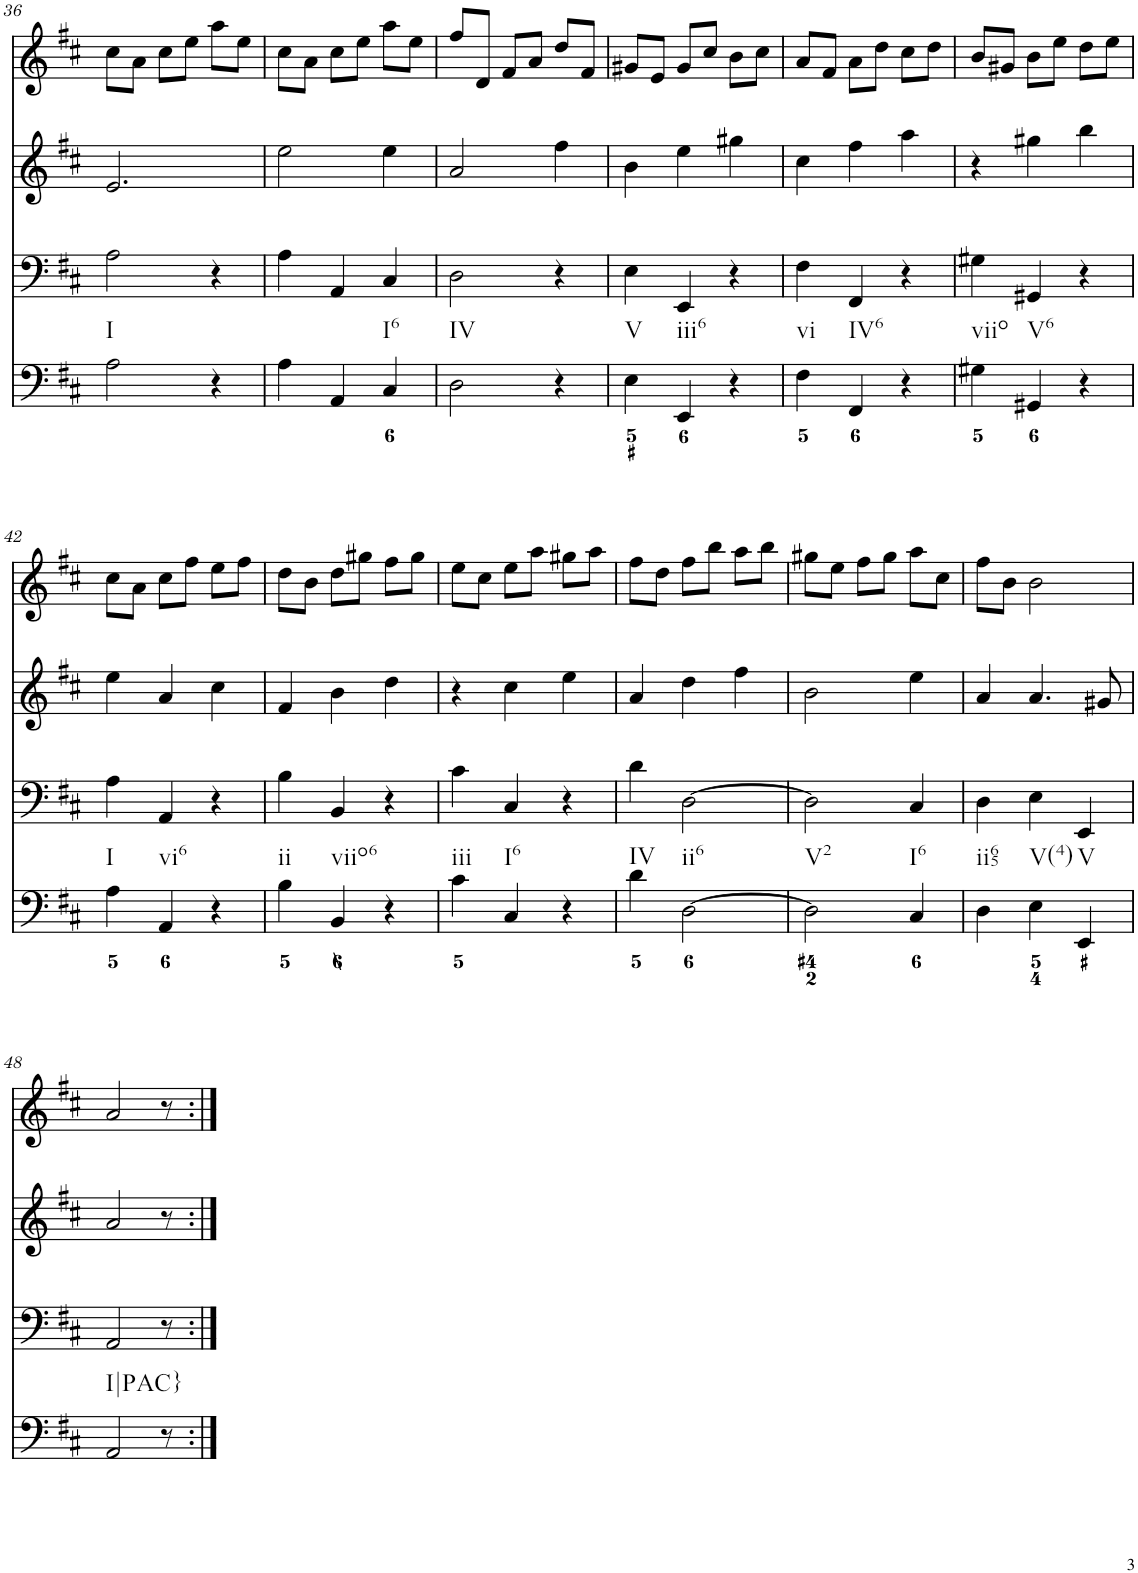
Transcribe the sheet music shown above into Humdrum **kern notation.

**kern	**kern	**kern	**kern
*part4	*part3	*part2	*part1
*staff4	*staff3	*staff2	*staff1
*I"Piano	*I"Piano	*I"Piano	*I"Piano
*I'Pno	*I'Pno	*I'Pno	*I'Pno
!!LO:PB:g=z
*clefF4	*clefF4	*clefG2	*clefG2
*k[f#c#]	*k[f#c#]	*k[f#c#]	*k[f#c#]
*D:	*D:	*D:	*D:
*M3/4	*M3/4	*M3/4	*M3/4
=36	=36	=36	=36
!LO:TX:b:t=I	!	!	!
2A\	2A\	2.e/	8cc#\L
.	.	.	8a\J
.	.	.	8cc#\L
.	.	.	8ee\J
4r	4r	.	8aa\L
.	.	.	8ee\J
=37	=37	=37	=37
4A\	4A\	2ee\	8cc#\L
.	.	.	8a\J
4AA/	4AA/	.	8cc#\L
.	.	.	8ee\J
!LO:TX:b:t=I6	!	!	!
4C#/	4C#/	4ee\	8aa\L
.	.	.	8ee\J
=38	=38	=38	=38
!LO:TX:b:t=IV	!	!	!
2D\	2D\	2a/	8ff#/L
.	.	.	8d/J
.	.	.	8f#/L
.	.	.	8a/J
4r	4r	4ff#\	8dd/L
.	.	.	8f#/J
=39	=39	=39	=39
!LO:TX:b:t=V	!	!	!
4E\	4E\	4b\	8g#X/L
.	.	.	8e/J
!LO:TX:b:t=iii6	!	!	!
4EE/	4EE/	4ee\	8g#/L
.	.	.	8cc#/J
4r	4r	4gg#X\	8b\L
.	.	.	8cc#\J
=40	=40	=40	=40
!LO:TX:b:t=vi	!	!	!
4F#\	4F#\	4cc#\	8a/L
.	.	.	8f#/J
!LO:TX:b:t=IV6	!	!	!
4FF#/	4FF#/	4ff#\	8a\L
.	.	.	8dd\J
4r	4r	4aa\	8cc#\L
.	.	.	8dd\J
=41	=41	=41	=41
!LO:TX:b:t=viio	!	!	!
4G#X\	4G#X\	4r	8b/L
.	.	.	8g#X/J
!LO:TX:b:t=V6	!	!	!
4GG#X/	4GG#X/	4gg#X\	8b\L
.	.	.	8ee\J
4r	4r	4bb\	8dd\L
.	.	.	8ee\J
!!LO:LB:g=z
=42	=42	=42	=42
!LO:TX:b:t=I	!	!	!
4A\	4A\	4ee\	8cc#\L
.	.	.	8a\J
!LO:TX:b:t=vi6	!	!	!
4AA/	4AA/	4a/	8cc#\L
.	.	.	8ff#\J
4r	4r	4cc#\	8ee\L
.	.	.	8ff#\J
=43	=43	=43	=43
!LO:TX:b:t=ii	!	!	!
4B\	4B\	4f#/	8dd\L
.	.	.	8b\J
!LO:TX:b:t=viio6	!	!	!
4BB/	4BB/	4b\	8dd\L
.	.	.	8gg#X\J
4r	4r	4dd\	8ff#\L
.	.	.	8gg#\J
=44	=44	=44	=44
!LO:TX:b:t=iii	!	!	!
4c#\	4c#\	4r	8ee\L
.	.	.	8cc#\J
!LO:TX:b:t=I6	!	!	!
4C#/	4C#/	4cc#\	8ee\L
.	.	.	8aa\J
4r	4r	4ee\	8gg#X\L
.	.	.	8aa\J
=45	=45	=45	=45
!LO:TX:b:t=IV	!	!	!
4d\	4d\	4a/	8ff#\L
.	.	.	8dd\J
!LO:TX:b:t=ii6	!	!	!
[2D\	[2D\	4dd\	8ff#\L
.	.	.	8bb\J
.	.	4ff#\	8aa\L
.	.	.	8bb\J
=46	=46	=46	=46
!LO:TX:b:t=V2	!	!	!
2D\]	2D\]	2b\	8gg#X\L
.	.	.	8ee\J
.	.	.	8ff#\L
.	.	.	8gg#\J
!LO:TX:b:t=I6	!	!	!
4C#/	4C#/	4ee\	8aa\L
.	.	.	8cc#\J
=47	=47	=47	=47
!LO:TX:b:t=ii65	!	!	!
4D\	4D\	4a/	8ff#\L
.	.	.	8b\J
!LO:TX:b:t=V(4)	!	!	!
4E\	4E\	4.a/	2b\
!LO:TX:b:t=V	!	!	!
4EE/	4EE/	.	.
.	.	8g#X/	.
!!LO:LB:g=z
=48	=48	=48	=48
!LO:TX:b:t=I|PAC}	!	!	!
2AA/	2AA/	2a/	2a/
8r	8r	8r	8r
=:|!	=:|!	=:|!	=:|!
*-	*-	*-	*-
